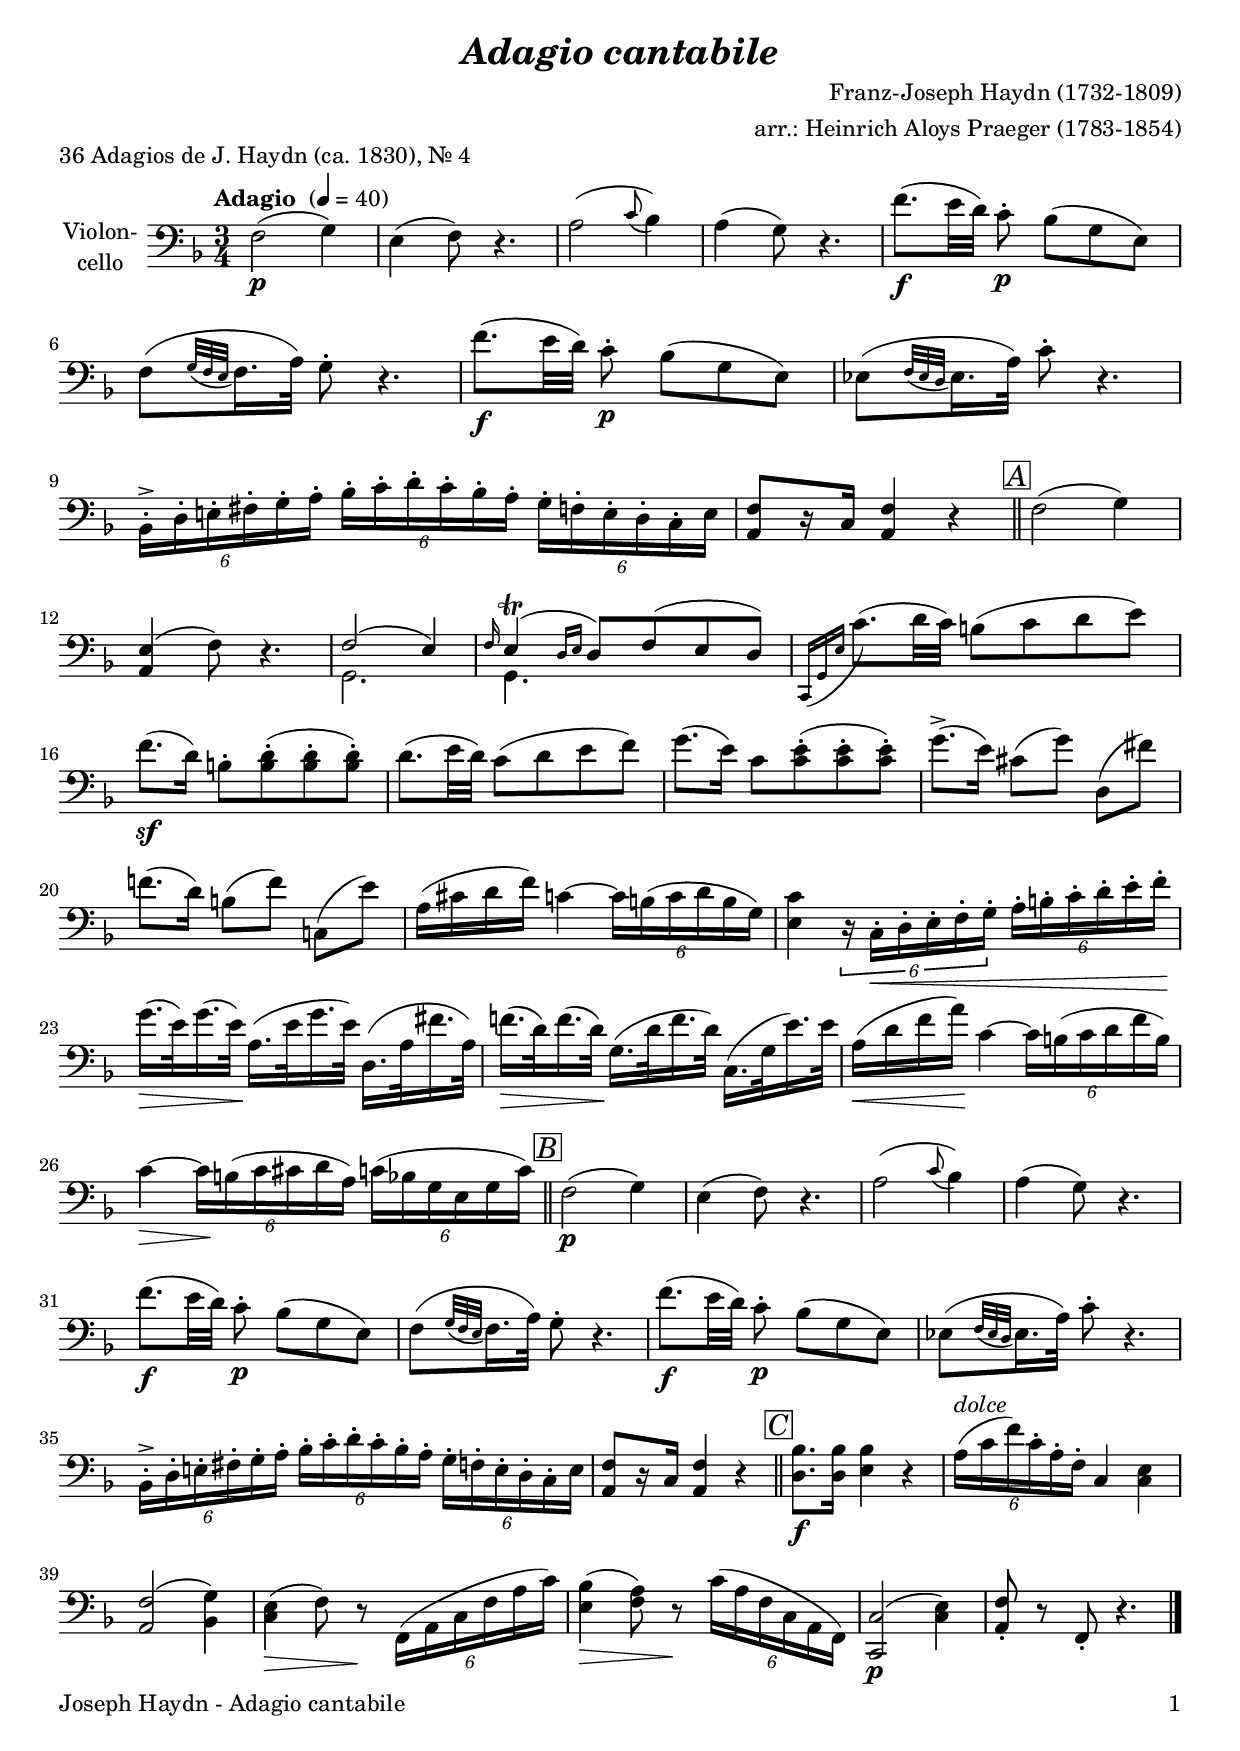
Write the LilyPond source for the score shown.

\version "2.20.2"
\include "deutsch.ly"
  
#(set-global-staff-size 20)

\header {
  title     = \markup \bold \italic "Adagio cantabile"
  composer  = "Franz-Joseph Haydn (1732-1809)"
  arranger  = "arr.: Heinrich Aloys Praeger (1783-1854)"
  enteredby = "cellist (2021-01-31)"
  piece     = "36 Adagios de J. Haydn (ca. 1830), Nr. 4"
}


voiceconsts = {
  \key f \major
  \time 3/4
  \clef "bass"
%  \numericTimeSignature
  \compressEmptyMeasures
  % Set default beaming for all staves
% \set Timing.beamExceptions = #'()
% \set Timing.baseMoment     = #(ly:make-moment 1 4)
% \set Timing.beatStructure  = #'(1 1 1)
  \tempo "Adagio " 4=40
}

micl = "clarinet"
mifl = "flute"
miob = "oboe"
mifh = "french horn"
misx = "tenor sax"
mist = "string ensemble 1"
miba = "cello"

dolc = \markup \italic "dolce"

boxa = { \bar "||" \mark \markup \box \italic "A" }
boxb = { \bar "||" \mark \markup \box \italic "B" }
boxc = { \bar "||" \mark \markup \box \italic "C" }

va = \relative c {
  \voiceconsts

  f2(\p g4)
  e( f8) r4.
  a2( \appoggiatura c8 b4)
  a( g8) r4.
  f'8.(\f e32 d) c8-.\p b[( g e)]
  f[( \appoggiatura { g32 f e } f16. a32)] g8-. r4.
  f'8.(\f e32 d) c8-.\p b[( g e)]
  es[( \appoggiatura { f32 es d } es16. a32)] c8-. r4.

  \tuplet 6/4 4 { b,16->-. d-. e!-. fis-. g-. a-. b-. c-. d-. c-. b-. a-. g-. f-. e-. d-. c-. e }
  <a, f'>8[ r16 c] <a f'>4 r \boxa
  f'2( g4)
  <a, e'>( f'8) r4.
  << {
    f2( e4)
    \grace f16 e4(\trill \grace { d16[ e] } d8) f( e d)
  } \\ {
    g,2.
    g4. s
  } >>
   \appoggiatura { c,16[ g' e'] } c'8.( d32 c) h8( c d e)
  f8.(\sf d16) h8-. <h d>(-. <h d>-. <h d>)-.

  d8.( e32 d) c8( d e f)
  g8.( e16) c8 <c e>(-. <c e>-. <c e>)-.
  g'8.(-> e16) cis8[( g')] d,( fis')
  f!8.( d16) h8[( f')] c,!( e')
  a,16( cis d f) c4~ \tuplet 6/4 4 { c16 h( c d h g) }
  <e c'>4 \tuplet 6/4 4 { r16 c-.\< d-. e-. f-. g-. a-. h-.c-. d-. e-. f-.\! }

  g16.(\> e32) g16.( e32)\! a,16.( e'32 g16. e32) d,16.( a'32 fis'16. a,32)
  f'!16.(\> d32) f16.( d32)\! g,16.( d'32 f16. d32) c,16.( g'32 e'16.) e32
  a,16(\< d f a)\! c,4~ \tuplet 6/4 4 { c16 h( c d f h,) }
  c4~\> \tuplet 6/4 4 { c16\! h( c cis d a) c!( b g e g c) } \boxb

  f,2(\p g4)
  e( f8) r4.
  a2( \appoggiatura c8 b4)
  a( g8) r4.
  f'8.(\f e32 d) c8-.\p b[( g e)]
  f[( \appoggiatura { g32 f e } f16. a32)] g8-. r4.
  f'8.(\f e32 d) c8-.\p b[( g e)]
  es[( \appoggiatura { f32 es d } es16. a32)] c8-. r4.

  \tuplet 6/4 4 { b,16->-. d-. e!-. fis-. g-. a-. b-. c-. d-. c-. b-. a-. g-. f-. e-. d-. c-. e }
  <a, f'>8[ r16 c] <a f'>4 r \boxc

  <d b'>8.\f <d b'>16 <e b'>4 r
  \tuplet 6/4 4 { a16(^\dolc c f) c-. a-. f-. } c4 <c e>
  <a f'>2( <b g'>4)
  <c e>(\> f8) r\! \tuplet 6/4 4 { f,16( a c f a c) }
  <e, b'>4(\> <f a>8) r\! \tuplet 6/4 4 { c'16( a f c a f) }
  <c c'>2(\p <c' e>4)
  <a f'>8-. r f-. r4. \bar "|."
}


music = \new StaffGroup <<
      \new Staff {
	\set Staff.midiInstrument = \miba
	\set Staff.instrumentName = \markup \center-column { "Violon-" "cello" }
	\transpose f f { \va }
      }
>>

\book {
   \paper {
    print-page-number = ##t
    print-first-page-number = ##t
    ragged-last-bottom = ##f
    oddHeaderMarkup = \markup \null
    evenHeaderMarkup = \markup \null
    oddFooterMarkup = \markup {
      \fill-line {
        \on-the-fly #print-page-number-check-first
        "Joseph Haydn - Adagio cantabile" \fromproperty #'page:page-number-string
      }
    }
    evenFooterMarkup = \oddFooterMarkup
  } \score {
    \music
    \layout {}
  }

  \score {
    \unfoldRepeats \music

    \midi {
      \context {
        \Score
      }
    }
  }
}